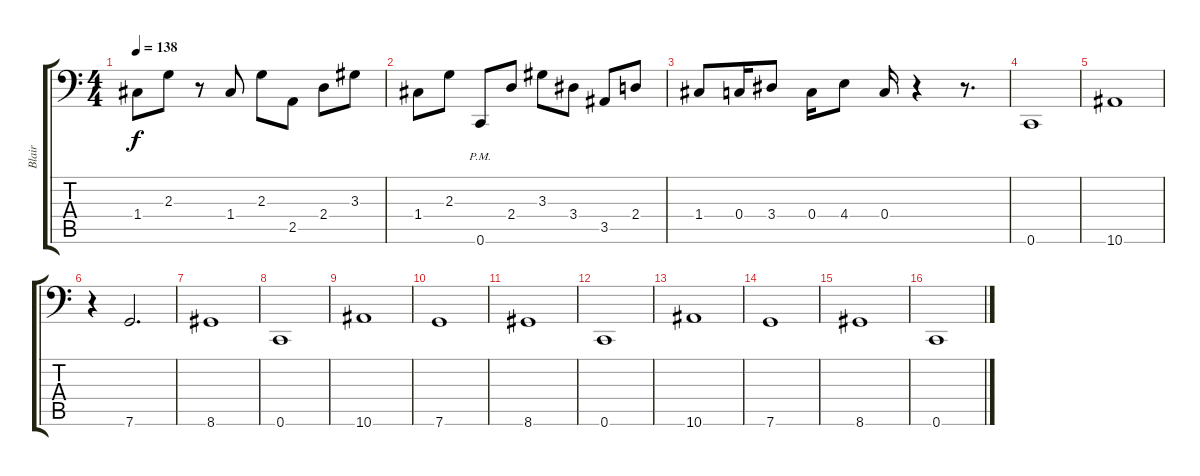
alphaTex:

\track ("Blair" "Blair") {instrument electricbasspick}
\staff {score tabs}
\tuning (D3 A2 F2 C2 G1 C1) {hide}
\ts (4 4)
\tempo 138
\clef f4
\ks c
1.4.8{dy f} 2.3.8 r.8 1.4.8 2.3.8 2.5.8 2.4.8 3.3.8 |
1.4.8 2.3.8 0.6{pm}.8 2.4.8 3.3.8 3.4.8 3.5.8 2.4.8 |
1.4.8 0.4.16 3.4.8 0.4.16 4.4.8 0.4.16 r.4 r.8{d} |
0.6.1 |
10.6.1 |
r.4 7.6.2{d} |
8.6.1 |
0.6.1 |
10.6.1 |
7.6.1 |
8.6.1 |
0.6.1 |
10.6.1 |
7.6.1 |
8.6.1 |
0.6.1
